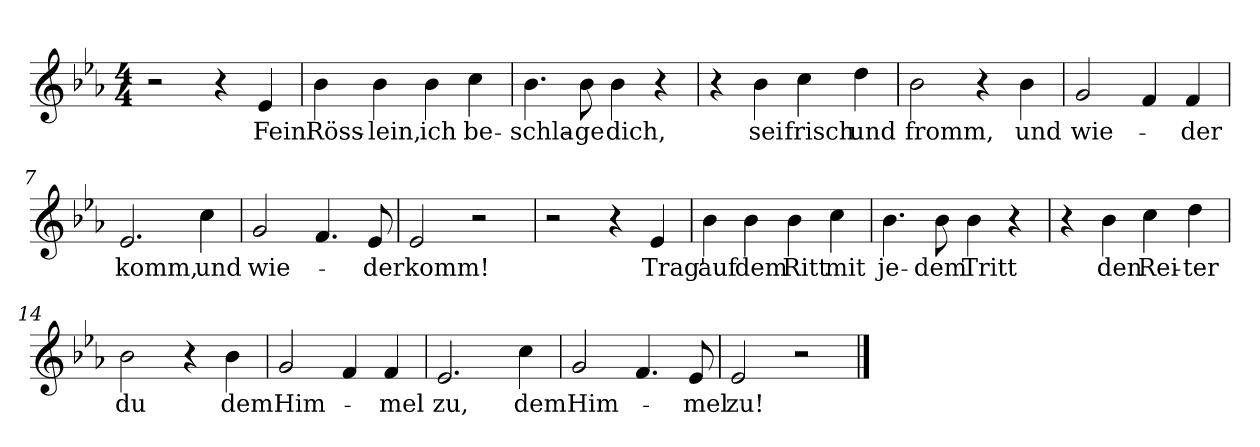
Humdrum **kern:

**kern	**text
*part1	*part1
*staff1	*staff1
*clefG2	*
*k[b-e-a-]	*
*M4/4	*
=1	=1
2r	.
4r	.
!	!LO:LY:b
4e-/	Fein
=2	=2
!	!LO:LY:b
4b-\	Röss-
!	!LO:LY:b
4b-\	-lein,
!	!LO:LY:b
4b-\	ich
!	!LO:LY:b
4cc\	be-
=3	=3
!	!LO:LY:b
4.b-\	-schla-
!	!LO:LY:b
8b-\	-ge
!	!LO:LY:b
4b-\	dich,
4r	.
=4	=4
4r	.
!	!LO:LY:b
4b-\	sei
!	!LO:LY:b
4cc\	frisch
!	!LO:LY:b
4dd\	und
=5	=5
!	!LO:LY:b
2b-\	fromm,
4r	.
!	!LO:LY:b
4b-\	und
=6	=6
!	!LO:LY:b
2g/	wie-
4f/	.
!	!LO:LY:b
4f/	-der
=7	=7
!	!LO:LY:b
2.e-/	komm,
!	!LO:LY:b
4cc\	und
=8	=8
!	!LO:LY:b
2g/	wie-
4.f/	.
!	!LO:LY:b
8e-/	-der
!!LO:LB:g=z
=9	=9
!	!LO:LY:b
2e-/	komm!
2r	.
=10	=10
2r	.
4r	.
!	!LO:LY:b
4e-/	Trag'
=11	=11
!	!LO:LY:b
4b-\	auf
!	!LO:LY:b
4b-\	dem
!	!LO:LY:b
4b-\	Ritt
!	!LO:LY:b
4cc\	mit
=12	=12
!	!LO:LY:b
4.b-\	je-
!	!LO:LY:b
8b-\	-dem
!	!LO:LY:b
4b-\	Tritt
4r	.
=13	=13
4r	.
!	!LO:LY:b
4b-\	den
!	!LO:LY:b
4cc\	Rei-
!	!LO:LY:b
4dd\	-ter
=14	=14
!	!LO:LY:b
2b-\	du
4r	.
!	!LO:LY:b
4b-\	dem
=15	=15
!	!LO:LY:b
2g/	Him-
4f/	.
!	!LO:LY:b
4f/	-mel
=16	=16
!	!LO:LY:b
2.e-/	zu,
!	!LO:LY:b
4cc\	dem
=17	=17
!	!LO:LY:b
2g/	Him-
4.f/	.
!	!LO:LY:b
8e-/	-mel
=18	=18
!	!LO:LY:b
2e-/	zu!
2r	.
==	==
*-	*-
